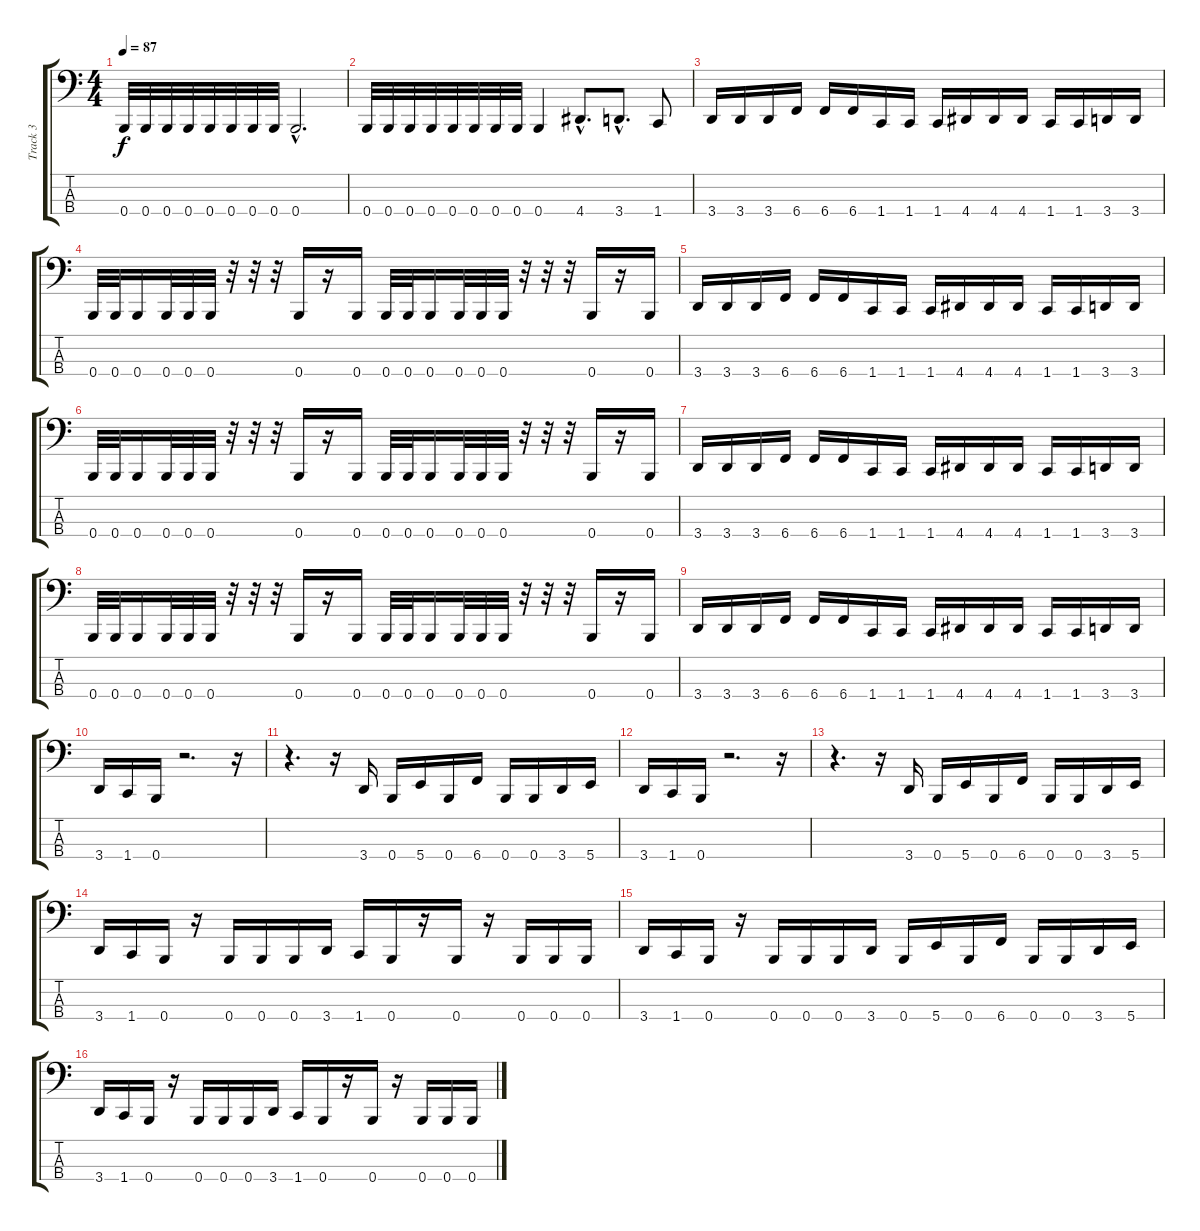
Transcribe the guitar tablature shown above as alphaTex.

\track ("Track 3" "Track 3") {instrument electricbasspick}
\staff {score tabs}
\tuning (E2 B1 Gb1 B0) {hide}
\ts (4 4)
\tempo 87
\clef f4
\ks c
0.4.32{dy f} 0.4.32 0.4.32 0.4.32 0.4.32 0.4.32 0.4.32 0.4.32 0.4{hac}.2{d} |
0.4.32 0.4.32 0.4.32 0.4.32 0.4.32 0.4.32 0.4.32 0.4.32 0.4.4 4.4{hac}.8{d} 3.4{hac}.8{d} 1.4.8 |
3.4.16 3.4.16 3.4.16 6.4.16 6.4.16 6.4.16 1.4.16 1.4.16 1.4.16 4.4.16 4.4.16 4.4.16 1.4.16 1.4.16 3.4.16 3.4.16 |
0.4.32 0.4.32 0.4.16 0.4.32 0.4.32 0.4.32 r.32 r.32 r.32 0.4.16 r.16 0.4.16 0.4.32 0.4.32 0.4.16 0.4.32 0.4.32 0.4.32 r.32 r.32 r.32 0.4.16 r.16 0.4.16 |
3.4.16 3.4.16 3.4.16 6.4.16 6.4.16 6.4.16 1.4.16 1.4.16 1.4.16 4.4.16 4.4.16 4.4.16 1.4.16 1.4.16 3.4.16 3.4.16 |
0.4.32 0.4.32 0.4.16 0.4.32 0.4.32 0.4.32 r.32 r.32 r.32 0.4.16 r.16 0.4.16 0.4.32 0.4.32 0.4.16 0.4.32 0.4.32 0.4.32 r.32 r.32 r.32 0.4.16 r.16 0.4.16 |
3.4.16 3.4.16 3.4.16 6.4.16 6.4.16 6.4.16 1.4.16 1.4.16 1.4.16 4.4.16 4.4.16 4.4.16 1.4.16 1.4.16 3.4.16 3.4.16 |
0.4.32 0.4.32 0.4.16 0.4.32 0.4.32 0.4.32 r.32 r.32 r.32 0.4.16 r.16 0.4.16 0.4.32 0.4.32 0.4.16 0.4.32 0.4.32 0.4.32 r.32 r.32 r.32 0.4.16 r.16 0.4.16 |
3.4.16 3.4.16 3.4.16 6.4.16 6.4.16 6.4.16 1.4.16 1.4.16 1.4.16 4.4.16 4.4.16 4.4.16 1.4.16 1.4.16 3.4.16 3.4.16 |
3.4.16 1.4.16 0.4.16 r.2{d} r.16 |
r.4{d} r.16 3.4.16 0.4.16 5.4.16 0.4.16 6.4.16 0.4.16 0.4.16 3.4.16 5.4.16 |
3.4.16 1.4.16 0.4.16 r.2{d} r.16 |
r.4{d} r.16 3.4.16 0.4.16 5.4.16 0.4.16 6.4.16 0.4.16 0.4.16 3.4.16 5.4.16 |
3.4.16 1.4.16 0.4.16 r.16 0.4.16 0.4.16 0.4.16 3.4.16 1.4.16 0.4.16 r.16 0.4.16 r.16 0.4.16 0.4.16 0.4.16 |
3.4.16 1.4.16 0.4.16 r.16 0.4.16 0.4.16 0.4.16 3.4.16 0.4.16 5.4.16 0.4.16 6.4.16 0.4.16 0.4.16 3.4.16 5.4.16 |
3.4.16 1.4.16 0.4.16 r.16 0.4.16 0.4.16 0.4.16 3.4.16 1.4.16 0.4.16 r.16 0.4.16 r.16 0.4.16 0.4.16 0.4.16
